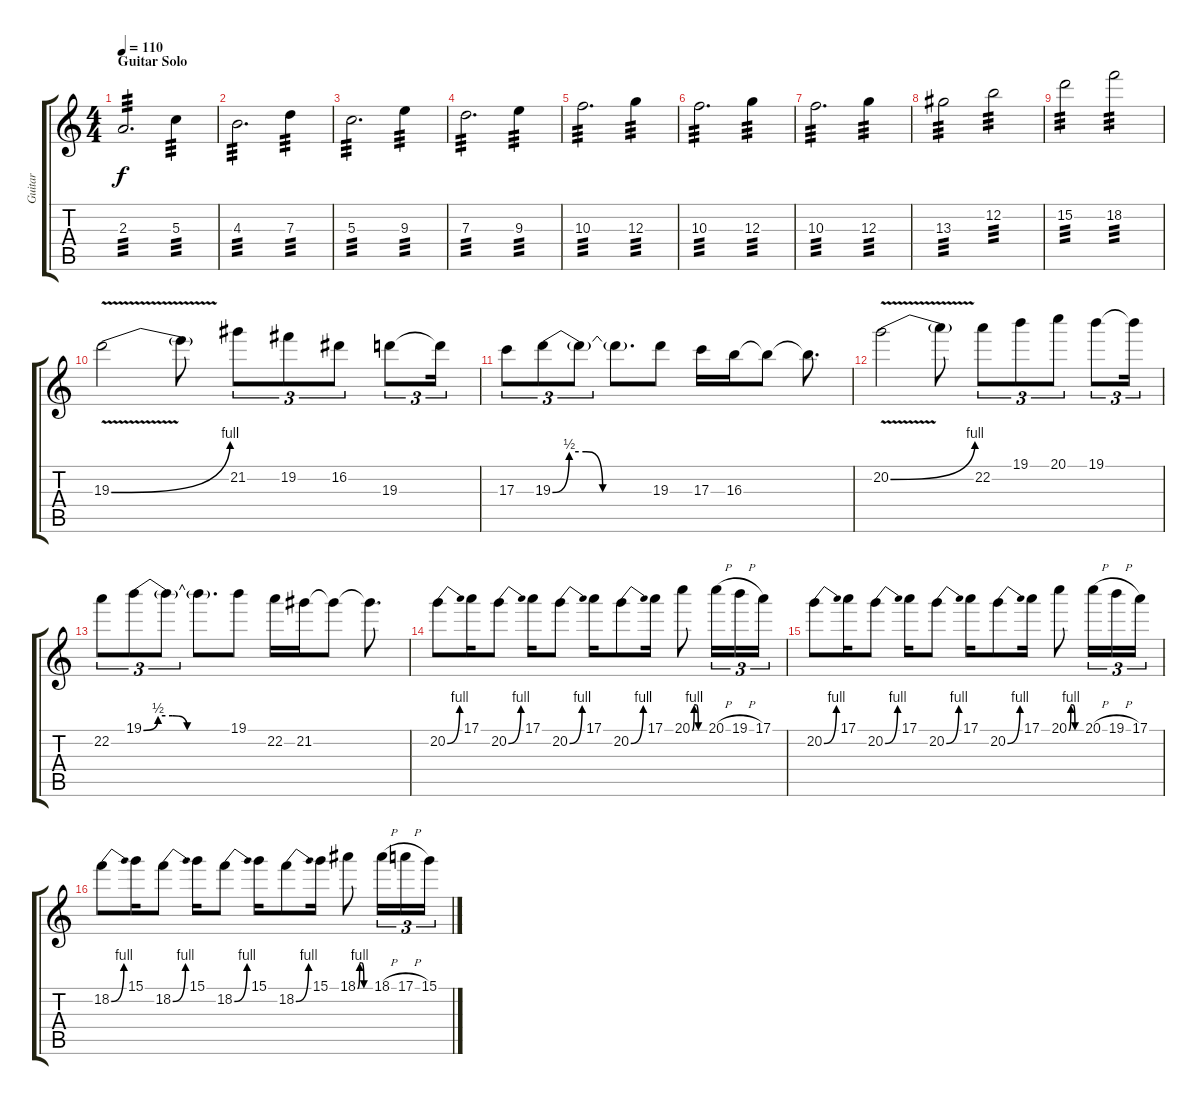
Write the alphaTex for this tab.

\track ("Guitar " "Guitar ") {instrument distortionguitar}
\staff {score tabs}
\tuning (E4 B3 G3 D3 A2 E2) {hide}
\ts (4 4)
\section ("" "Guitar Solo")
\tempo 110
\clef g2
\ks c
2.3.2{d tp 3 dy f volume 15 balance 5} 5.3.4{tp 3} |
4.3.2{d tp 3} 7.3.4{tp 3} |
5.3.2{d tp 3} 9.3.4{tp 3} |
7.3.2{d tp 3} 9.3.4{tp 3} |
10.3.2{d tp 3} 12.3.4{tp 3} |
10.3.2{d tp 3} 12.3.4{tp 3} |
10.3.2{d tp 3} 12.3.4{tp 3} |
13.3.2{tp 3} 12.2.2{tp 3} |
15.2.2{tp 3} 18.2.2{tp 3} |
19.3{be (bend 0 0 60 4) v}.2 19.3{t}.8 21.2.8{tu (3 2)} 19.2.8{tu (3 2)} 16.2.8{tu (3 2)} 19.3.8{tu (3 2)} 19.3{t}.16{tu (3 2)} |
17.3.8{tu (3 2)} 19.3{be (custom 0 0 10 2 20 2 30 0 60 0)}.8{tu (3 2)} 19.3{t}.8{tu (3 2)} 19.3{t}.8{d} 19.3.8 17.3.16 16.3.16 16.3{t}.8 16.3{t}.8{d} |
20.2{be (bend 0 0 60 4) v}.2 20.2{t}.8 22.2.8{tu (3 2)} 19.1.8{tu (3 2)} 20.1.8{tu (3 2)} 19.1.8{tu (3 2)} 19.1{t}.16{tu (3 2)} |
22.2.8{tu (3 2)} 19.1{be (custom 0 0 10 2 20 2 30 0 60 0)}.8{tu (3 2)} 19.1{t}.8{tu (3 2)} 19.1{t}.8{d} 19.1.8 22.2.16 21.2.16 21.2{t}.8 21.2{t}.8{d} |
20.2{be (bend 0 0 60 4)}.8 17.1.16 20.2{be (bend 0 0 60 4)}.8 17.1.16 20.2{be (bend 0 0 60 4)}.8 17.1.16 20.2{be (bend 0 0 60 4)}.8 17.1.16 20.1{be (custom 0 0 10 4 20 4 30 0 60 0)}.8 20.1{h}.16{tu (3 2)} 19.1{h}.16{tu (3 2)} 17.1.16{tu (3 2)} |
20.2{be (bend 0 0 60 4)}.8 17.1.16 20.2{be (bend 0 0 60 4)}.8 17.1.16 20.2{be (bend 0 0 60 4)}.8 17.1.16 20.2{be (bend 0 0 60 4)}.8 17.1.16 20.1{be (custom 0 0 10 4 20 4 30 0 60 0)}.8 20.1{h}.16{tu (3 2)} 19.1{h}.16{tu (3 2)} 17.1.16{tu (3 2)} |
18.2{be (bend 0 0 60 4)}.8 15.1.16 18.2{be (bend 0 0 60 4)}.8 15.1.16 18.2{be (bend 0 0 60 4)}.8 15.1.16 18.2{be (bend 0 0 60 4)}.8 15.1.16 18.1{be (custom 0 0 10 4 20 4 30 0 60 0)}.8 18.1{h}.16{tu (3 2)} 17.1{h}.16{tu (3 2)} 15.1.16{tu (3 2)}
